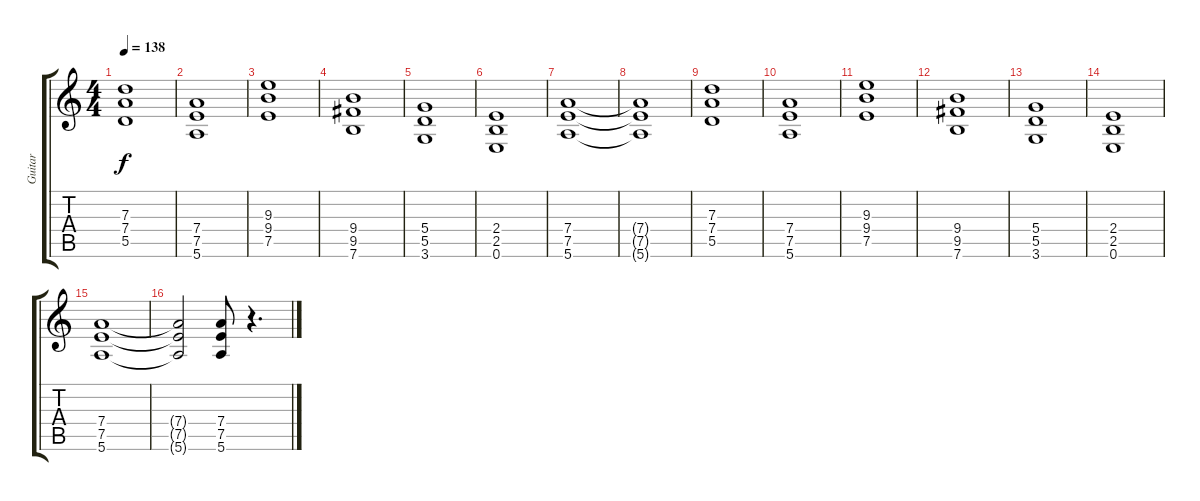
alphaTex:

\track ("Guitar" "Guitar") {instrument distortionguitar}
\staff {score tabs}
\tuning (E4 B3 G3 D3 A2 E2) {hide}
\ts (4 4)
\tempo 138
\clef g2
\ks c
(7.3 7.4 5.5).1{dy f} |
(7.4 7.5 5.6).1 |
(9.3 9.4 7.5).1 |
(9.4 9.5 7.6).1 |
(5.4 5.5 3.6).1 |
(2.4 2.5 0.6).1 |
(7.4 7.5 5.6).1 |
(7.4{t} 7.5{t} 5.6{t}).1 |
(7.3 7.4 5.5).1 |
(7.4 7.5 5.6).1 |
(9.3 9.4 7.5).1 |
(9.4 9.5 7.6).1 |
(5.4 5.5 3.6).1 |
(2.4 2.5 0.6).1 |
(7.4 7.5 5.6).1 |
(7.4{t} 7.5{t} 5.6{t}).2 (7.4 7.5 5.6).8 r.4{d}
